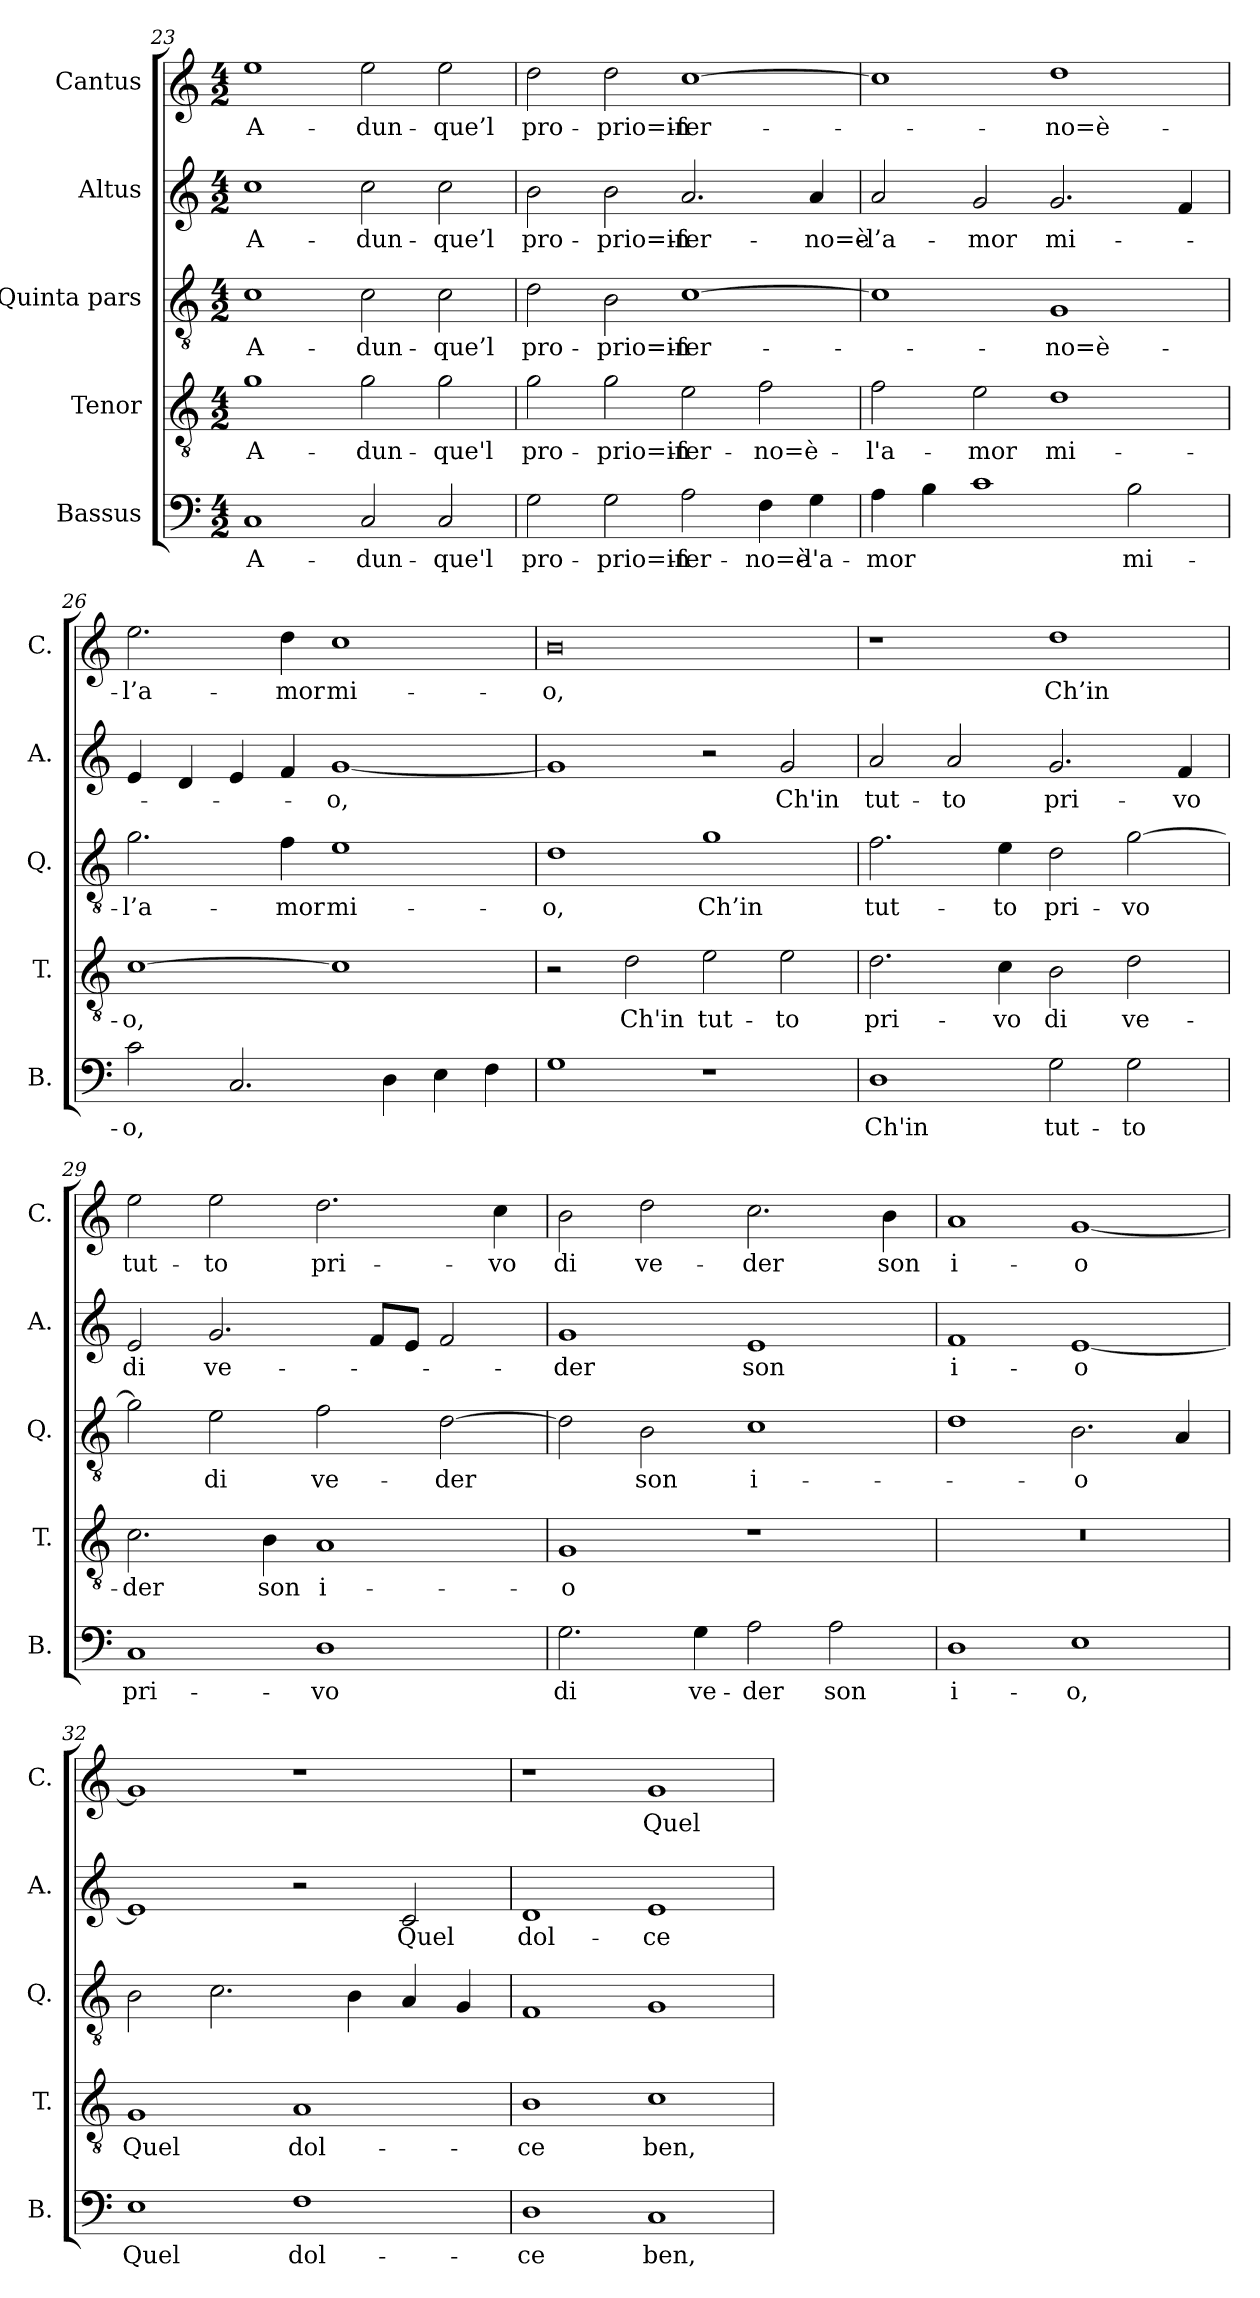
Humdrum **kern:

**kern	**text	**kern	**text	**kern	**text	**kern	**text	**kern	**text
*part5	*part5	*part4	*part4	*part3	*part3	*part2	*part2	*part1	*part1
*staff5	*staff5	*staff4	*staff4	*staff3	*staff3	*staff2	*staff2	*staff1	*staff1
*I"Bassus	*	*I"Tenor	*	*I"Quinta pars	*	*I"Altus	*	*I"Cantus	*
*I'B.	*	*I'T.	*	*I'Q.	*	*I'A.	*	*I'C.	*
*clefF4	*	*clefGv2	*	*clefGv2	*	*clefG2	*	*clefG2	*
*	*	*ITrd7c12	*	*ITrd7c12	*	*	*	*	*
*k[]	*	*k[]	*	*k[]	*	*k[]	*	*k[]	*
*C:	*	*C:	*	*C:	*	*C:	*	*C:	*
*M4/2	*	*M4/2	*	*M4/2	*	*M4/2	*	*M4/2	*
=23	=23	=23	=23	=23	=23	=23	=23	=23	=23
1C/	A-	1G\	A-	1C\	A-	1cc\	A-	1ee\	A-
2C/	-dun-	2G\	-dun-	2C\	-dun-	2cc\	-dun-	2ee\	-dun-
2C/	-que'l	2G\	-que'l	2C\	-que’l	2cc\	-que’l	2ee\	-que’l
=24	=24	=24	=24	=24	=24	=24	=24	=24	=24
2G\	pro-	2G\	pro-	2D\	pro-	2b\	pro-	2dd\	pro-
2G\	-prio=in-	2G\	-prio=in-	2BB\	-prio=in-	2b\	-prio=in-	2dd\	-prio=in-
2A\	-fer-	2E\	-fer-	[1C\	-fer-	2.a/	-fer-	[1cc\	-fer-
4F\	-no=è-	2F\	-no=è-	.	.	.	.	.	.
4G\	l'a-	.	.	.	.	4a/	-no=è-	.	.
=25	=25	=25	=25	=25	=25	=25	=25	=25	=25
4A\	-mor	2F\	l'a-	1C\]	.	2a/	l’a-	1cc\]	.
4B\	.	.	.	.	.	.	.	.	.
1c\	.	2E\	-mor	.	.	2g/	-mor	.	.
.	.	1D\	mi-	1GG/	-no=è-	2.g/	mi-	1dd\	-no=è-
2B\	mi-	.	.	.	.	.	.	.	.
.	.	.	.	.	.	4f/	.	.	.
=26	=26	=26	=26	=26	=26	=26	=26	=26	=26
2c\	-o,	[1C\	-o,	2.G\	l’a-	4e/	.	2.ee\	l’a-
.	.	.	.	.	.	4d/	.	.	.
2.C/	.	.	.	.	.	4e/	.	.	.
.	.	.	.	4F\	-mor	4f/	.	4dd\	-mor
.	.	1C\]	.	1E\	mi-	[1g/	-o,	1cc\	mi-
4D\	.	.	.	.	.	.	.	.	.
4E\	.	.	.	.	.	.	.	.	.
4F\	.	.	.	.	.	.	.	.	.
=27	=27	=27	=27	=27	=27	=27	=27	=27	=27
1G\	.	2r	.	1D\	-o,	1g/]	.	0b\	-o,
.	.	2D\	Ch'in	.	.	.	.	.	.
1r	.	2E\	tut-	1G\	Ch’in	2r	.	.	.
.	.	2E\	-to	.	.	2g/	Ch'in	.	.
=28	=28	=28	=28	=28	=28	=28	=28	=28	=28
1D\	Ch'in	2.D\	pri-	2.F\	tut-	2a/	tut-	1r	.
.	.	.	.	.	.	2a/	-to	.	.
.	.	4C\	-vo	4E\	-to	.	.	.	.
2G\	tut-	2BB\	di	2D\	pri-	2.g/	pri-	1dd\	Ch’in
2G\	-to	2D\	ve-	[2G\	-vo	.	.	.	.
.	.	.	.	.	.	4f/	-vo	.	.
=29	=29	=29	=29	=29	=29	=29	=29	=29	=29
1C/	pri-	2.C\	-der	2G\]	.	2e/	di	2ee\	tut-
.	.	.	.	2E\	di	2.g/	ve-	2ee\	-to
.	.	4BB\	son	.	.	.	.	.	.
1D\	-vo	1AA/	i-	2F\	ve-	.	.	2.dd\	pri-
.	.	.	.	.	.	8f/L	.	.	.
.	.	.	.	.	.	8e/J	.	.	.
.	.	.	.	[2D\	-der	2f/	.	.	.
.	.	.	.	.	.	.	.	4cc\	-vo
=30	=30	=30	=30	=30	=30	=30	=30	=30	=30
2.G\	di	1GG/	-o	2D\]	.	1g/	-der	2b\	di
.	.	.	.	2BB\	son	.	.	2dd\	ve-
4G\	ve-	.	.	.	.	.	.	.	.
2A\	-der	1r	.	1C\	i-	1e/	son	2.cc\	-der
2A\	son	.	.	.	.	.	.	.	.
.	.	.	.	.	.	.	.	4b\	son
=31	=31	=31	=31	=31	=31	=31	=31	=31	=31
1D\	i-	0r	.	1D\	.	1f/	i-	1a/	i-
1E\	-o,	.	.	2.BB\	-o	[1e/	-o	[1g/	-o
.	.	.	.	4AA/	.	.	.	.	.
=32	=32	=32	=32	=32	=32	=32	=32	=32	=32
1E\	Quel	1GG/	Quel	2BB\	.	1e/]	.	1g/]	.
.	.	.	.	2.C\	.	.	.	.	.
1F\	dol-	1AA/	dol-	.	.	2r	.	1r	.
.	.	.	.	4BB\	.	.	.	.	.
.	.	.	.	4AA/	.	2c/	Quel	.	.
.	.	.	.	4GG/	.	.	.	.	.
=33	=33	=33	=33	=33	=33	=33	=33	=33	=33
1D\	-ce	1BB\	-ce	1FF/	.	1d/	dol-	1r	.
1C/	ben,	1C\	ben,	1GG/	.	1e/	-ce	1g/	Quel
=	=	=	=	=	=	=	=	=	=
*-	*-	*-	*-	*-	*-	*-	*-	*-	*-
